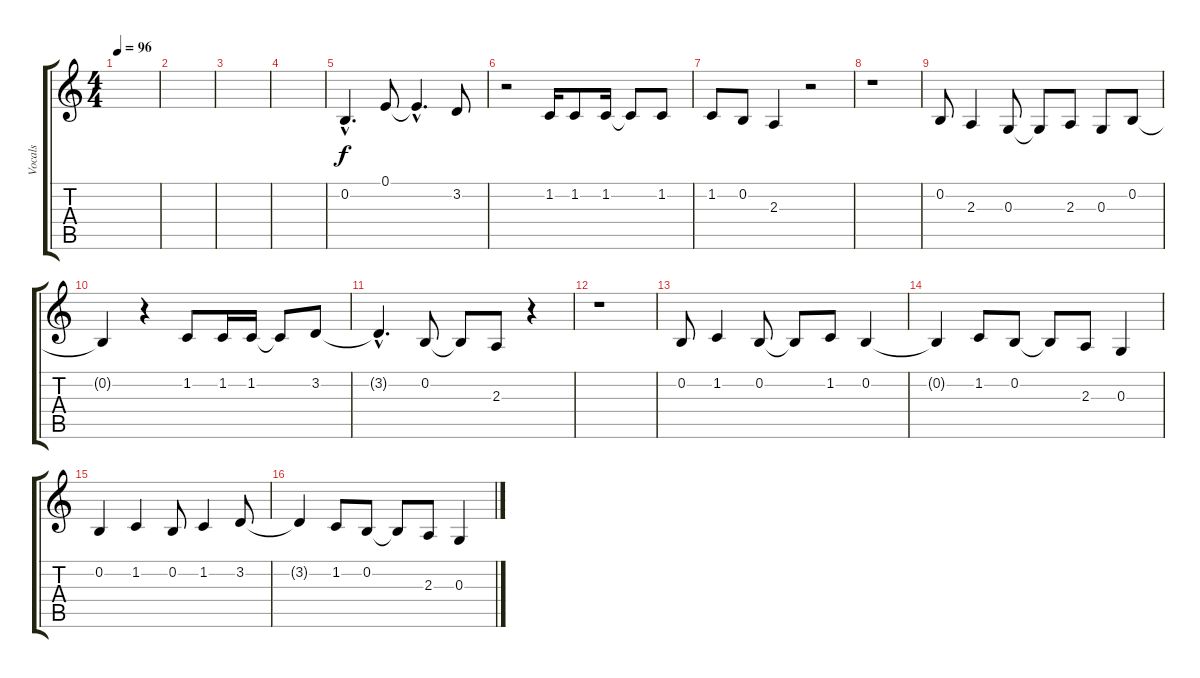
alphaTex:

\track ("Vocals" "Vocals") {instrument acousticgrandpiano}
\staff {score tabs}
\tuning (E4 B3 G3 D3 A2 E2) {hide}
\ts (4 4)
\tempo 96
\clef g2
\ks c
|
|
|
|
0.2{hac}.4{d} 0.1.8 0.1{hac t}.4{d} 3.2.8 |
r.2 1.2.16 1.2.8 1.2.16 1.2{t}.8 1.2.8 |
1.2.8 0.2.8 2.3.4 r.2 |
r.1 |
0.2.8 2.3.4 0.3.8 0.3{t}.8 2.3.8 0.3.8 0.2.8 |
0.2{t}.4 r.4 1.2.8 1.2.16 1.2.16 1.2{t}.8 3.2.8 |
3.2{hac t}.4{d} 0.2.8 0.2{t}.8 2.3.8 r.4 |
r.1 |
0.2.8 1.2.4 0.2.8 0.2{t}.8 1.2.8 0.2.4 |
0.2{t}.4 1.2.8 0.2.8 0.2{t}.8 2.3.8 0.3.4 |
0.2.4 1.2.4 0.2.8 1.2.4 3.2.8 |
3.2{t}.4 1.2.8 0.2.8 0.2{t}.8 2.3.8 0.3.4
